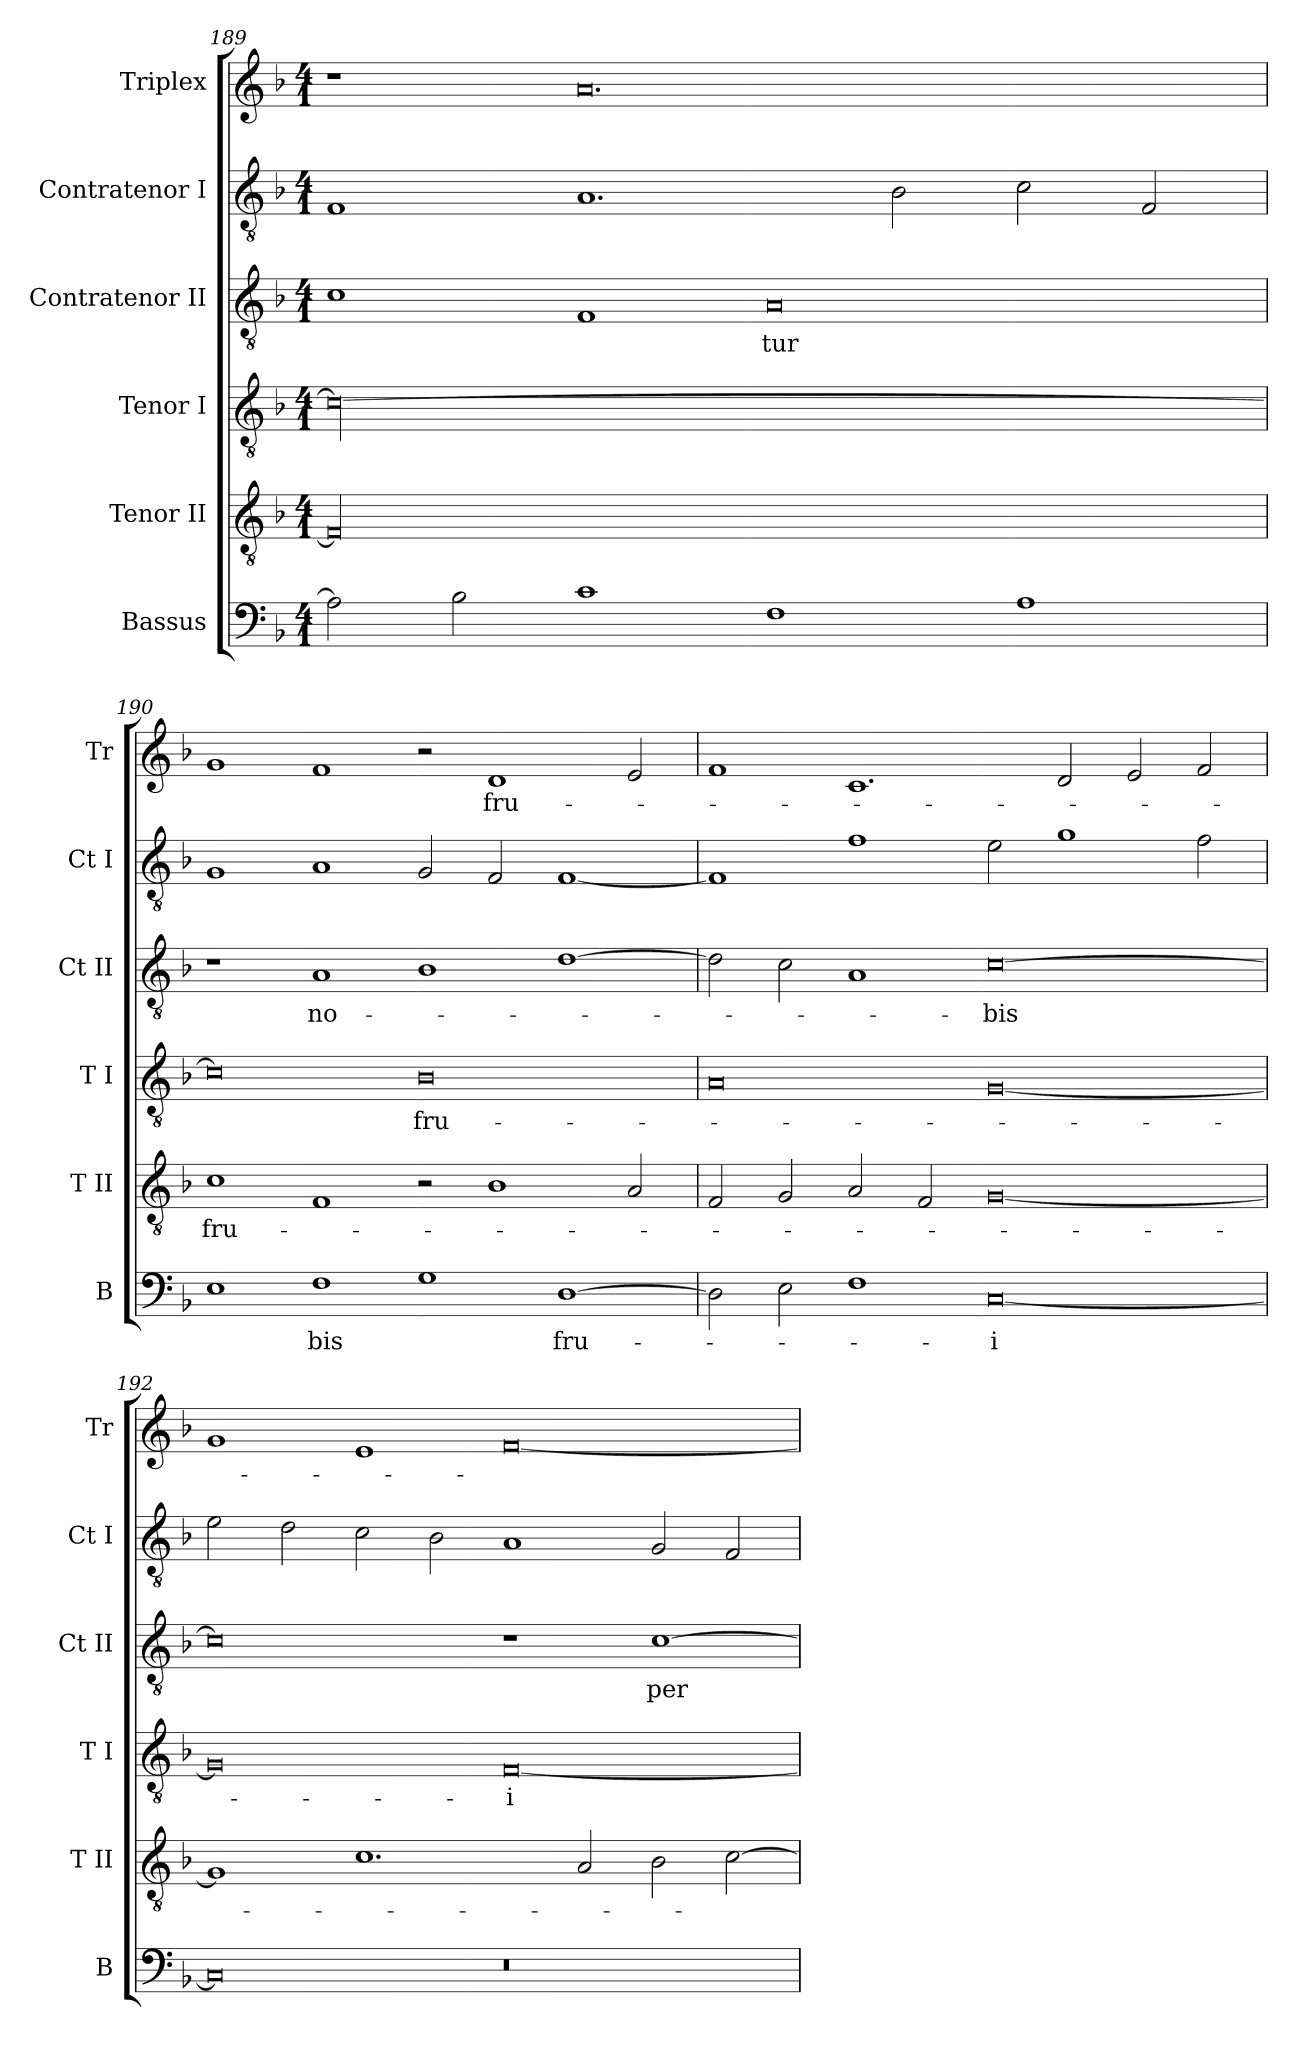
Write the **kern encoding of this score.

**kern	**text	**kern	**text	**kern	**text	**kern	**text	**kern	**kern	**text
*part6	*part6	*part5	*part5	*part4	*part4	*part3	*part3	*part2	*part1	*part1
*staff6	*staff6	*staff5	*staff5	*staff4	*staff4	*staff3	*staff3	*staff2	*staff1	*staff1
*I"Bassus	*	*I"Tenor II	*	*I"Tenor I	*	*I"Contratenor II	*	*I"Contratenor I	*I"Triplex	*
*I'B	*	*I'T II	*	*I'T I	*	*I'Ct II	*	*I'Ct I	*I'Tr	*
*clefF4	*	*clefGv2	*	*clefGv2	*	*clefGv2	*	*clefGv2	*clefG2	*
*	*	*ITrd7c12	*	*ITrd7c12	*	*ITrd7c12	*	*ITrd7c12	*	*
*k[b-]	*	*k[b-]	*	*k[b-]	*	*k[b-]	*	*k[b-]	*k[b-]	*
*F:	*	*F:	*	*F:	*	*F:	*	*F:	*F:	*
*M4/1	*	*M4/1	*	*M4/1	*	*M4/1	*	*M4/1	*M4/1	*
=189	=189	=189	=189	=189	=189	=189	=189	=189	=189	=189
2Ai\]	.	00FFi]	.	00Ci_>	.	1Ci	.	1FFi	1r	.
2B-i\	.	.	.	.	.	.	.	.	.	.
1ci	.	.	.	.	.	1FFi	.	1.AAi	0.ai	.
!	!	!	!	!	!	!	!LO:LY:b:color=#000000	!	!	!
1Fi	.	.	.	.	.	0AAi	-tur	.	.	.
.	.	.	.	.	.	.	.	2BB-i\	.	.
1Ai	.	.	.	.	.	.	.	2Ci\	.	.
.	.	.	.	.	.	.	.	2FFi/	.	.
=190	=190	=190	=190	=190	=190	=190	=190	=190	=190	=190
!	!	!	!LO:LY:b:color=#000000	!	!	!	!	!	!	!
1Ei	.	1Ci	fru-	0Ci]	.	1r	.	1GGi	1gi	.
!	!LO:LY:b:color=#000000	!	!	!	!	!	!	!	!	!
!	!	!	!	!	!	!	!LO:LY:b:color=#000000	!	!	!
1Fi	-bis	1FFi	.	.	.	1AAi	no-	1AAi	1fi	.
!	!	!	!	!	!LO:LY:b:color=#000000	!	!	!	!	!
1Gi	.	2r	.	0BB-i	fru-	1BB-i	.	2GGi/	2r	.
!	!	!	!	!	!	!	!	!	!	!LO:LY:b:color=#000000
.	.	1BB-i	.	.	.	.	.	2FFi/	1di	fru-
!	!LO:LY:b:color=#000000	!	!	!	!	!	!	!	!	!
[>1Di	fru-	.	.	.	.	[>1Di	.	[<1FFi	.	.
.	.	2AAi/	.	.	.	.	.	.	2ei/	.
!!LO:LB:g=z
=191	=191	=191	=191	=191	=191	=191	=191	=191	=191	=191
2Di\]	.	2FFi/	.	0AAi	.	2Di\]	.	1FFi]	1fi	.
2Ei\	.	2GGi/	.	.	.	2Ci\	.	.	.	.
1Fi	.	2AAi/	.	.	.	1AAi	.	1Fi	1.ci	.
.	.	2FFi/	.	.	.	.	.	.	.	.
!	!LO:LY:b:color=#000000	!	!	!	!	!	!	!	!	!
!	!	!	!	!	!	!	!LO:LY:b:color=#000000	!	!	!
[<0Ci	-i	[<0GGi	.	[<0GGi	.	[>0Ci	-bis	2Ei\	.	.
.	.	.	.	.	.	.	.	1Gi	2di/	.
.	.	.	.	.	.	.	.	.	2ei/	.
.	.	.	.	.	.	.	.	2Fi\	2fi/	.
=192	=192	=192	=192	=192	=192	=192	=192	=192	=192	=192
0Ci]	.	1GGi]	.	0GGi]	.	0Ci]	.	2Ei\	1gi	.
.	.	.	.	.	.	.	.	2Di\	.	.
.	.	1.Ci	.	.	.	.	.	2Ci\	1ei	.
.	.	.	.	.	.	.	.	2BB-i\	.	.
!	!	!	!	!	!LO:LY:b:color=#000000	!	!	!	!	!
0r	.	.	.	[<0FFi	-i	1r	.	1AAi	[<0fi	.
.	.	2AAi/	.	.	.	.	.	.	.	.
!	!	!	!	!	!	!	!LO:LY:b:color=#000000	!	!	!
.	.	2BB-i\	.	.	.	[>1Ci	per	2GGi/	.	.
.	.	[>2Ci\	.	.	.	.	.	2FFi/	.	.
=	=	=	=	=	=	=	=	=	=	=
*-	*-	*-	*-	*-	*-	*-	*-	*-	*-	*-
